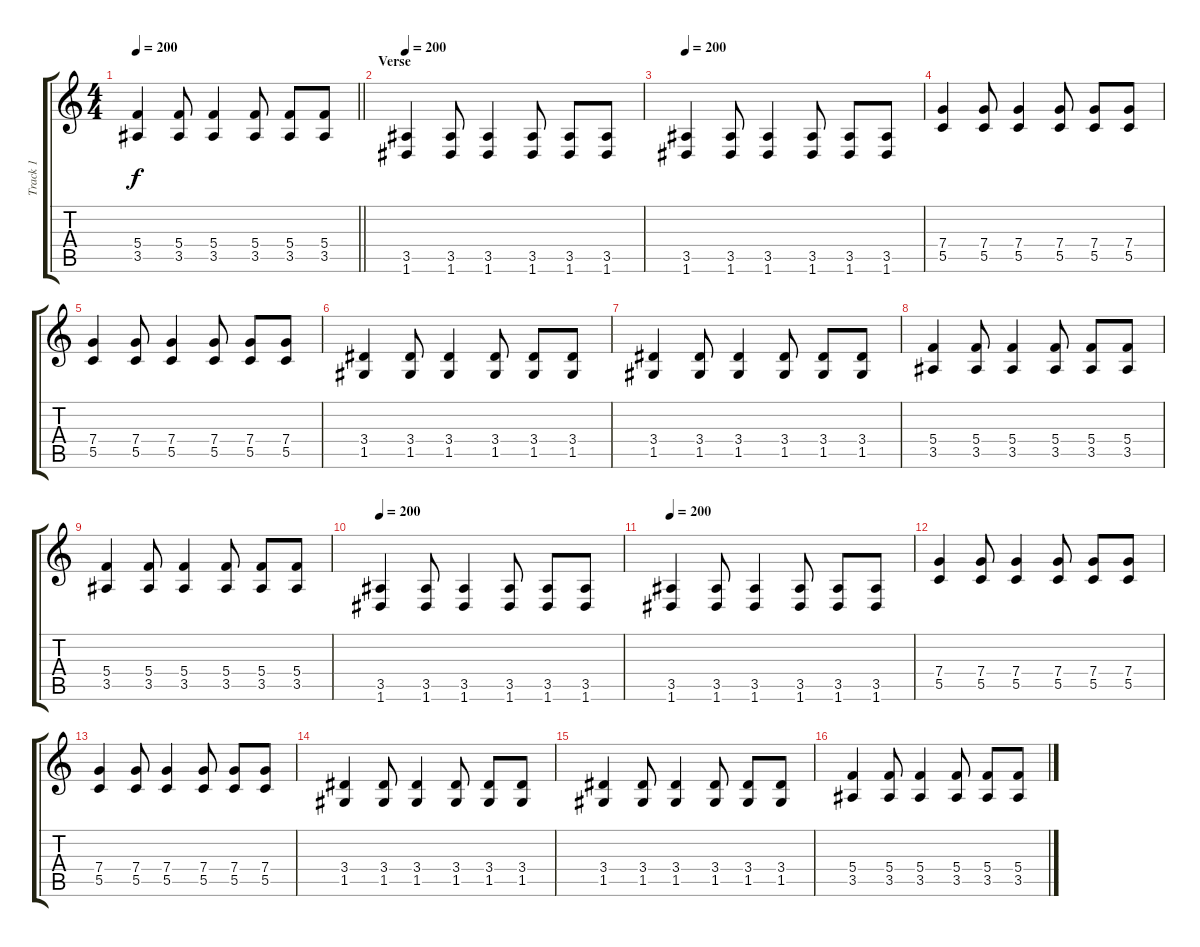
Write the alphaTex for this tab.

\track ("Track 1" "Track 1") {instrument distortionguitar}
\staff {score tabs}
\tuning (D4 A3 F3 C3 G2 D2) {hide}
\ts (4 4)
\tempo 200
\clef g2
\barLineRight lightlight
\ks c
(5.4 3.5).4{dy f} (5.4 3.5).8 (5.4 3.5).4 (5.4 3.5).8 (5.4 3.5).8 (5.4 3.5).8 |
\section ("" "Verse")
\tempo 200
(3.5 1.6).4 (3.5 1.6).8 (3.5 1.6).4 (3.5 1.6).8 (3.5 1.6).8 (3.5 1.6).8 |
\tempo 200
(3.5 1.6).4 (3.5 1.6).8 (3.5 1.6).4 (3.5 1.6).8 (3.5 1.6).8 (3.5 1.6).8 |
(7.4 5.5).4 (7.4 5.5).8 (7.4 5.5).4 (7.4 5.5).8 (7.4 5.5).8 (7.4 5.5).8 |
(7.4 5.5).4 (7.4 5.5).8 (7.4 5.5).4 (7.4 5.5).8 (7.4 5.5).8 (7.4 5.5).8 |
(3.4 1.5).4 (3.4 1.5).8 (3.4 1.5).4 (3.4 1.5).8 (3.4 1.5).8 (3.4 1.5).8 |
(3.4 1.5).4 (3.4 1.5).8 (3.4 1.5).4 (3.4 1.5).8 (3.4 1.5).8 (3.4 1.5).8 |
(5.4 3.5).4 (5.4 3.5).8 (5.4 3.5).4 (5.4 3.5).8 (5.4 3.5).8 (5.4 3.5).8 |
(5.4 3.5).4 (5.4 3.5).8 (5.4 3.5).4 (5.4 3.5).8 (5.4 3.5).8 (5.4 3.5).8 |
\tempo 200
(3.5 1.6).4 (3.5 1.6).8 (3.5 1.6).4 (3.5 1.6).8 (3.5 1.6).8 (3.5 1.6).8 |
\tempo 200
(3.5 1.6).4 (3.5 1.6).8 (3.5 1.6).4 (3.5 1.6).8 (3.5 1.6).8 (3.5 1.6).8 |
(7.4 5.5).4 (7.4 5.5).8 (7.4 5.5).4 (7.4 5.5).8 (7.4 5.5).8 (7.4 5.5).8 |
(7.4 5.5).4 (7.4 5.5).8 (7.4 5.5).4 (7.4 5.5).8 (7.4 5.5).8 (7.4 5.5).8 |
(3.4 1.5).4 (3.4 1.5).8 (3.4 1.5).4 (3.4 1.5).8 (3.4 1.5).8 (3.4 1.5).8 |
(3.4 1.5).4 (3.4 1.5).8 (3.4 1.5).4 (3.4 1.5).8 (3.4 1.5).8 (3.4 1.5).8 |
(5.4 3.5).4 (5.4 3.5).8 (5.4 3.5).4 (5.4 3.5).8 (5.4 3.5).8 (5.4 3.5).8
